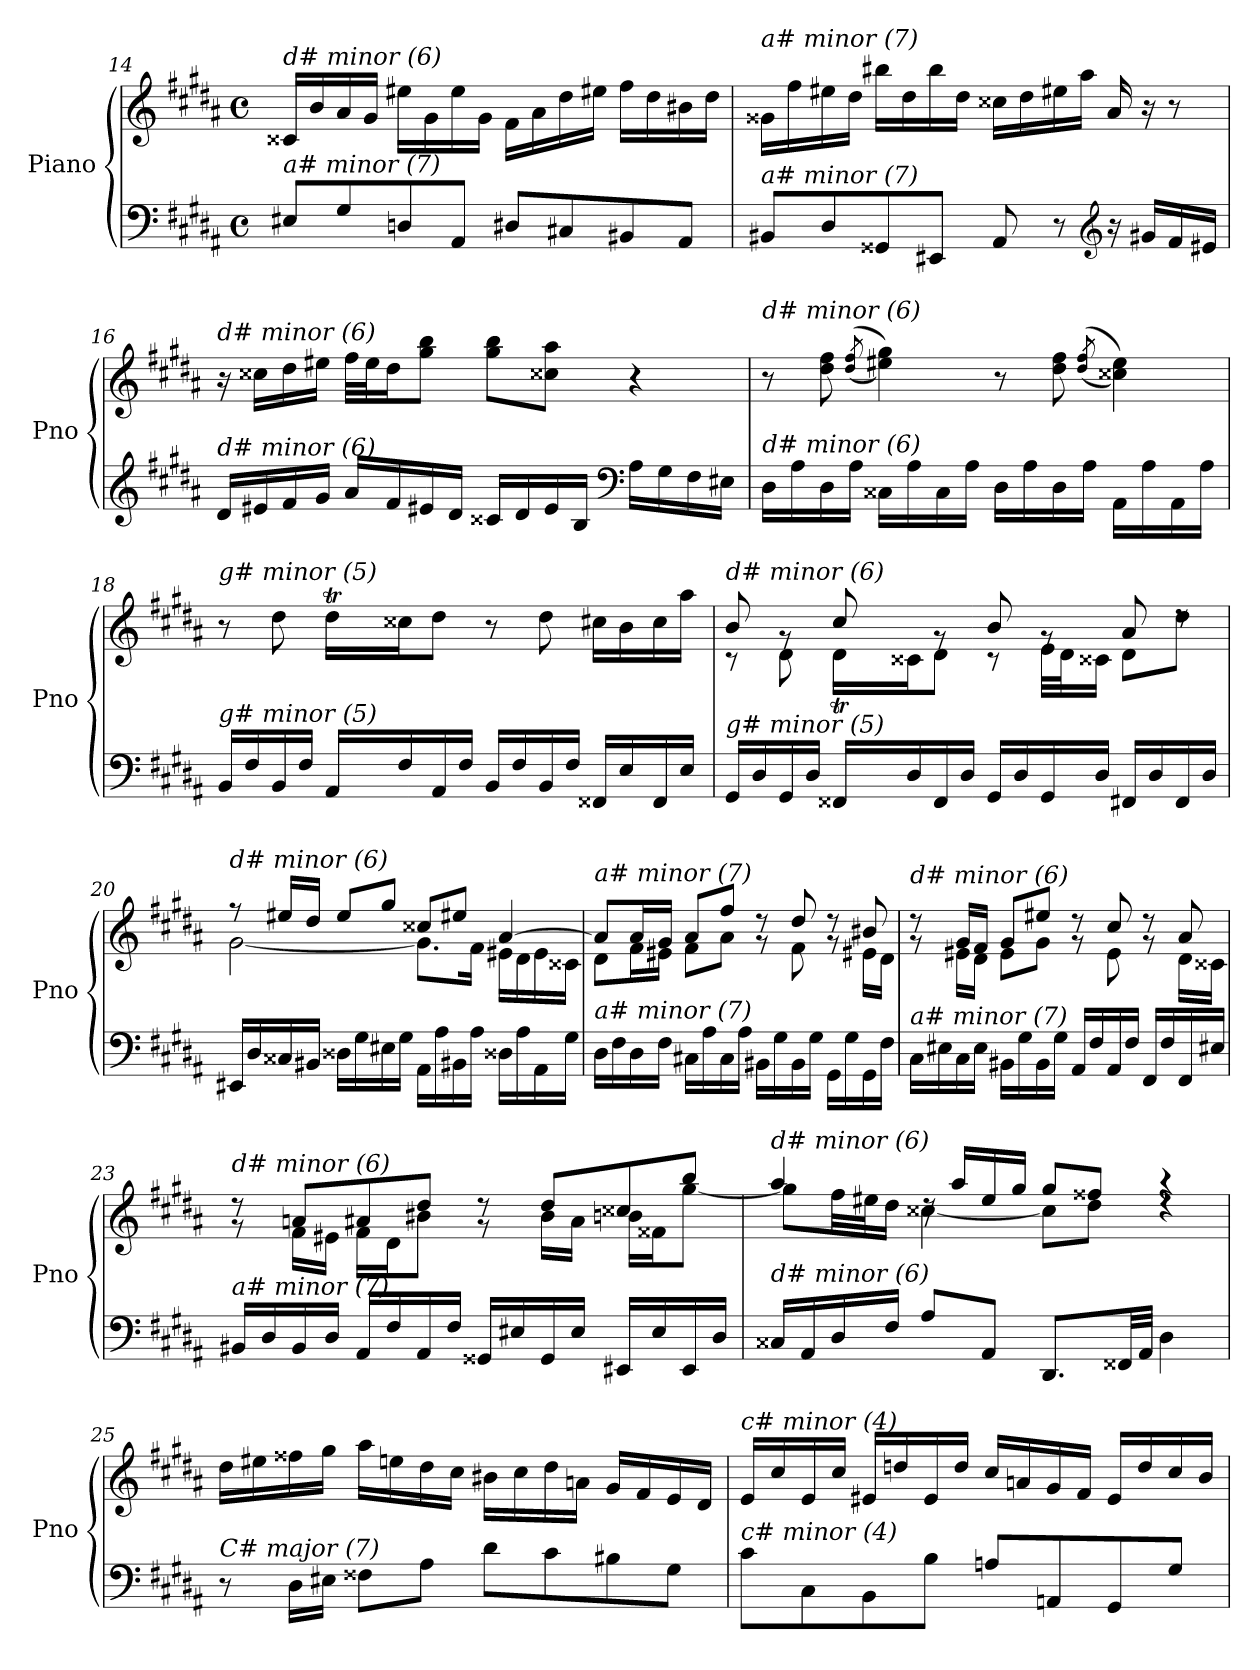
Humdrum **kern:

**kern	**kern
*part1	*part1
*staff2	*staff1
*I"Piano	*
*I'Pno	*
*clefF4	*clefG2
*k[f#c#g#d#a#]	*k[f#c#g#d#a#]
*M4/4	*M4/4
*met(c)	*met(c)
=14	=14
!	!LO:TX:i:t=d# minor (6)
!LO:TX:i:t=a# minor (7)	!
8E#X/L	16c##X/LL
.	16b/
8G#/	16a#/
.	16g#/JJ
8Dni/	16ee#X\LL
.	16g#\
8AA#/J	16ee#\
.	16g#\JJ
8D#/L	16f#\LL
.	16a#\
8C#X/	16dd#\
.	16ee#X\JJ
8BB#X/	16ff#\LL
.	16dd#\
8AA#/J	16b#X\
.	16dd#\JJ
=15	=15
!	!LO:TX:i:t=a# minor (7)
!LO:TX:i:t=a# minor (7)	!
8BB#X/L	16g##X\LL
.	16ff#\
8D#/	16ee#X\
.	16dd#\JJ
8GG##X/	16bb#X\LL
.	16dd#\
8EE#X/J	16bb#\
.	16dd#\JJ
8AA#/	16cc##Xj\LL
.	16dd#\
8r	16ee#X\
.	16aa#\JJ
*clefG2	*
16r	16a#/
16g#X/LL	16r
16f#/	8r
16e#X/JJ	.
!!LO:PB:g=z
=16	=16
!	!LO:TX:i:t=d# minor (6)
!LO:TX:i:t=d# minor (6)	!
16d#/LL	16r
16e#X/	16cc##X\LL
16f#/	16dd#\
16g#/JJ	16ee#X\JJ
16a#/LL	32ff#\LLL
.	32ee#\J
16f#/	16dd#\J
16e#X/	8gg#\ 8bb\J
16d#/JJ	.
16c##X/LL	8gg#\ 8bb\L
16d#/	.
16e#/	8cc##X\ 8aa#\J
16B/JJ	.
*clefF4	*
16A#\LL	4r
16G#\	.
16F#\	.
16E#X\JJ	.
=17	=17
!	!LO:TX:i:t=d# minor (6)
!LO:TX:i:t=d# minor (6)	!
16D#\LL	8r
16A#\	.
16D#\	8dd#\ 8ff#\
16A#\JJ	.
.	(>(8qdd#/ 8qff#/
16C##X\LL	4ee#X\ 4gg#\))
16A#\	.
16C##\	.
16A#\JJ	.
16D#\LL	8r
16A#\	.
16D#\	8dd#\ 8ff#\
16A#\JJ	.
.	((>8qdd#/ 8qff#/
16AA#\LL	4cc##X\ 4ee#\))
16A#\	.
16AA#\	.
16A#\JJ	.
=18	=18
*^	*^
!	!	!LO:TX:i:t=g# minor (5)	!
!LO:TX:i:t=g# minor (5)	!	!	!
4ryy	16BB/LL	8r	4ryy
.	16F#/	.	.
.	16BB/	8dd#\	.
.	16F#/JJ	.	.
16.ryy	16AA#/LL	16dd#t\LL	64dd#!yy
.	.	.	64ee!yy
.	.	.	16dd#!yy
.	16F#/	16cc##Xj\J	.
2ryy	.	.	2ryy
.	16AA#/	8dd#\J	.
.	16F#/JJ	.	.
.	16BB/LL	8r	.
.	16F#/	.	.
.	16BB/	8dd#\	.
.	16F#/JJ	.	.
.	16FF##X/LL	16cc#X\LL	.
.	16E/	16b\	.
8ryy	.	.	8ryy
.	16FF##/	16cc#\	.
.	16E/JJ	16aa#\JJ	.
32ryy	.	.	32ryy
!!LO:LB:g=z
=19	=19	=19	=19
*	*	*	*^
!	!	!LO:TX:i:t=d# minor (6)	!	!
!LO:TX:i:t=g# minor (5)	!	!	!	!
4ryy	16GG#/LL	8b/	8r	4ryy
.	16D#/	.	.	.
.	16GG#/	8rg	8d#\	.
.	16D#/JJ	.	.	.
16ryy	16FF##X/LL	8cc#/	16d#t\LL	64d#!yy
.	.	.	.	64e!yy
.	.	.	.	32d#!yy
2ryy	16D#/	.	16c##X\J	2ryy
.	16FF##/	8rg	8d#\J	.
.	16D#/JJ	.	.	.
.	16GG#/LL	8b/	8r	.
.	16D#/	.	.	.
.	16GG#/	8rg	32e\LLL	.
.	.	.	32d#\J	.
.	16D#/JJ	.	16c##X\JJ	.
.	16FF#X/LL	8a#/	8d#\L	.
8.ryy	16D#/	.	.	8.ryy
.	16FF#/	8rdd	8dd#\J	.
.	16D#/JJ	.	.	.
*	*	*	*v	*v
=20	=20	=20	=20
!	!	!LO:TX:i:t=d# minor (6)	!
!LO:TX:i:t=a# minor (7)	!	!	!
*v	*v	*	*
16EE#X/LL	8r	[2g#\
16D#/	.	.
16C##Xj/	16ee#X/LL	.
16BB#X/JJ	16dd#/JJ	.
16D##i\LL	8ee#/L	.
16G#\	.	.
16E#X\	8gg#/J	.
16G#\JJ	.	.
16AA#\LL	8cc##X/L	8.g#\L]
16A#\	.	.
16BB#X\	8ee#X/J	.
16A#\JJ	.	16f#\Jk
16D##Xi\LL	[4a#/	16e#X\LL
16A#\	.	16d#\
16AA#\	.	16e#\
16G#\JJ	.	16c##X\JJ
=21	=21	=21
!	!LO:TX:i:t=a# minor (7)	!
!LO:TX:i:t=a# minor (7)	!	!
16D#\LL	8a#/L]	8d#\L
16F#\	.	.
16D#\	16a#/L	16f#\L
16F#\JJ	16g#/JJ	16e#X\JJ
16C#X\LL	8a#/L	8f#\L
16A#\	.	.
16C#\	8ff#/J	8a#\J
16A#\JJ	.	.
16BB#X\LL	8rg	8rdd
16G#\	.	.
16BB#\	8dd#/	8f#\
16G#\JJ	.	.
16GG#\LL	8rg	8rdd
16G#\	.	.
16GG#\	8b#X/	16e#X\LL
16F#\JJ	.	16d#\JJ
!!LO:LB:g=z	!!
=22	=22	=22
!	!LO:TX:i:t=d# minor (6)	!
!LO:TX:i:t=a# minor (7)	!	!
16C#\LL	8rg	8rdd
16E#X\	.	.
16C#\	16g#/LL	16e#X\LL
16E#\JJ	16f#/JJ	16d#\JJ
16BB#X\LL	8g#/L	8e#\L
16G#\	.	.
16BB#\	8ee#X/J	8g#\J
16G#\JJ	.	.
16AA#/LL	8rg	8rdd
16F#/	.	.
16AA#/	8cc#/	8e#\
16F#/JJ	.	.
16FF#/LL	8rg	8rdd
16F#/	.	.
16FF#/	8a#/	16d#\LL
16E#X/JJ	.	16c##X\JJ
=23	=23	=23
!	!LO:TX:i:t=d# minor (6)	!
!LO:TX:i:t=a# minor (7)	!	!
16BB#X/LL	8rg	8rdd
16D#/	.	.
16BB#/	8ani/L	16f#\LL
16D#/JJ	.	16e#X\JJ
16AA#/LL	8a#/	16f#\LL
16F#/	.	16d#\J
16AA#/	8dd#/J	8b#X\J
16F#/JJ	.	.
16GG##X/LL	8rg	8rdd
16E#X/	.	.
16GG##/	8dd#/L	16b#\LL
16E#/JJ	.	16a#\JJ
16EE#X/LL	8cc##X/	16bn\LL
16E#/	.	16f##Xi\J
16EE#/	8bb/J	[8gg#\J
16D#/JJ	.	.
=24	=24	=24
!	!LO:TX:i:t=d# minor (6)	!
!LO:TX:i:t=d# minor (6)	!	!
16C##X/LL	4aa#/	8gg#\L]
16AA#/	.	.
16D#/	.	32ff#\LL
.	.	32ee#X\J
16F#/JJ	.	16dd#\JJ
8A#/L	16rdd	[4cc##X\
.	16aa#/LL	.
8AA#/J	16ee#/	.
.	16gg#/JJ	.
8.DD#/L	8gg#/L	8cc##\L]
.	8ff##X/J	8dd#\J
32FF##X/LL	.	.
32AA#/JJJ	.	.
4D#\	4r	4rdd
!!LO:LB:g=z
=25	=25	=25
!	!LO:TX:i:t=c# minor (4)	!
!LO:TX:i:t=C# major (7)	!	!
*	*v	*v
8r	16dd#\LL
.	16ee#X\
16D#\LL	16ff##Xj\
16E#X\JJ	16gg#\JJ
8F##X\L	16aa#\LL
.	16een\
8A#\J	16dd#\
.	16cc#\JJ
8d#\L	16b#X\LL
.	16cc#\
8c#\	16dd#\
.	16an\JJ
8B#X\	16g#/LL
.	16f#/
8G#\J	16e/
.	16d#/JJ
=26	=26
!	!LO:TX:i:t=c# minor (4)
!LO:TX:i:t=c# minor (4)	!
8c#\L	16e/LL
.	16cc#/
8C#\	16e/
.	16cc#/JJ
8BB\	16e#X/LL
.	16ddn/
8B\J	16e#/
.	16dd/JJ
8An/L	16cc#/LL
.	16an/
8AAn/	16g#/
.	16f#/JJ
8GG#/	16e#/LL
.	16dd/
8G#/J	16cc#/
.	16b/JJ
=	=
*-	*-
